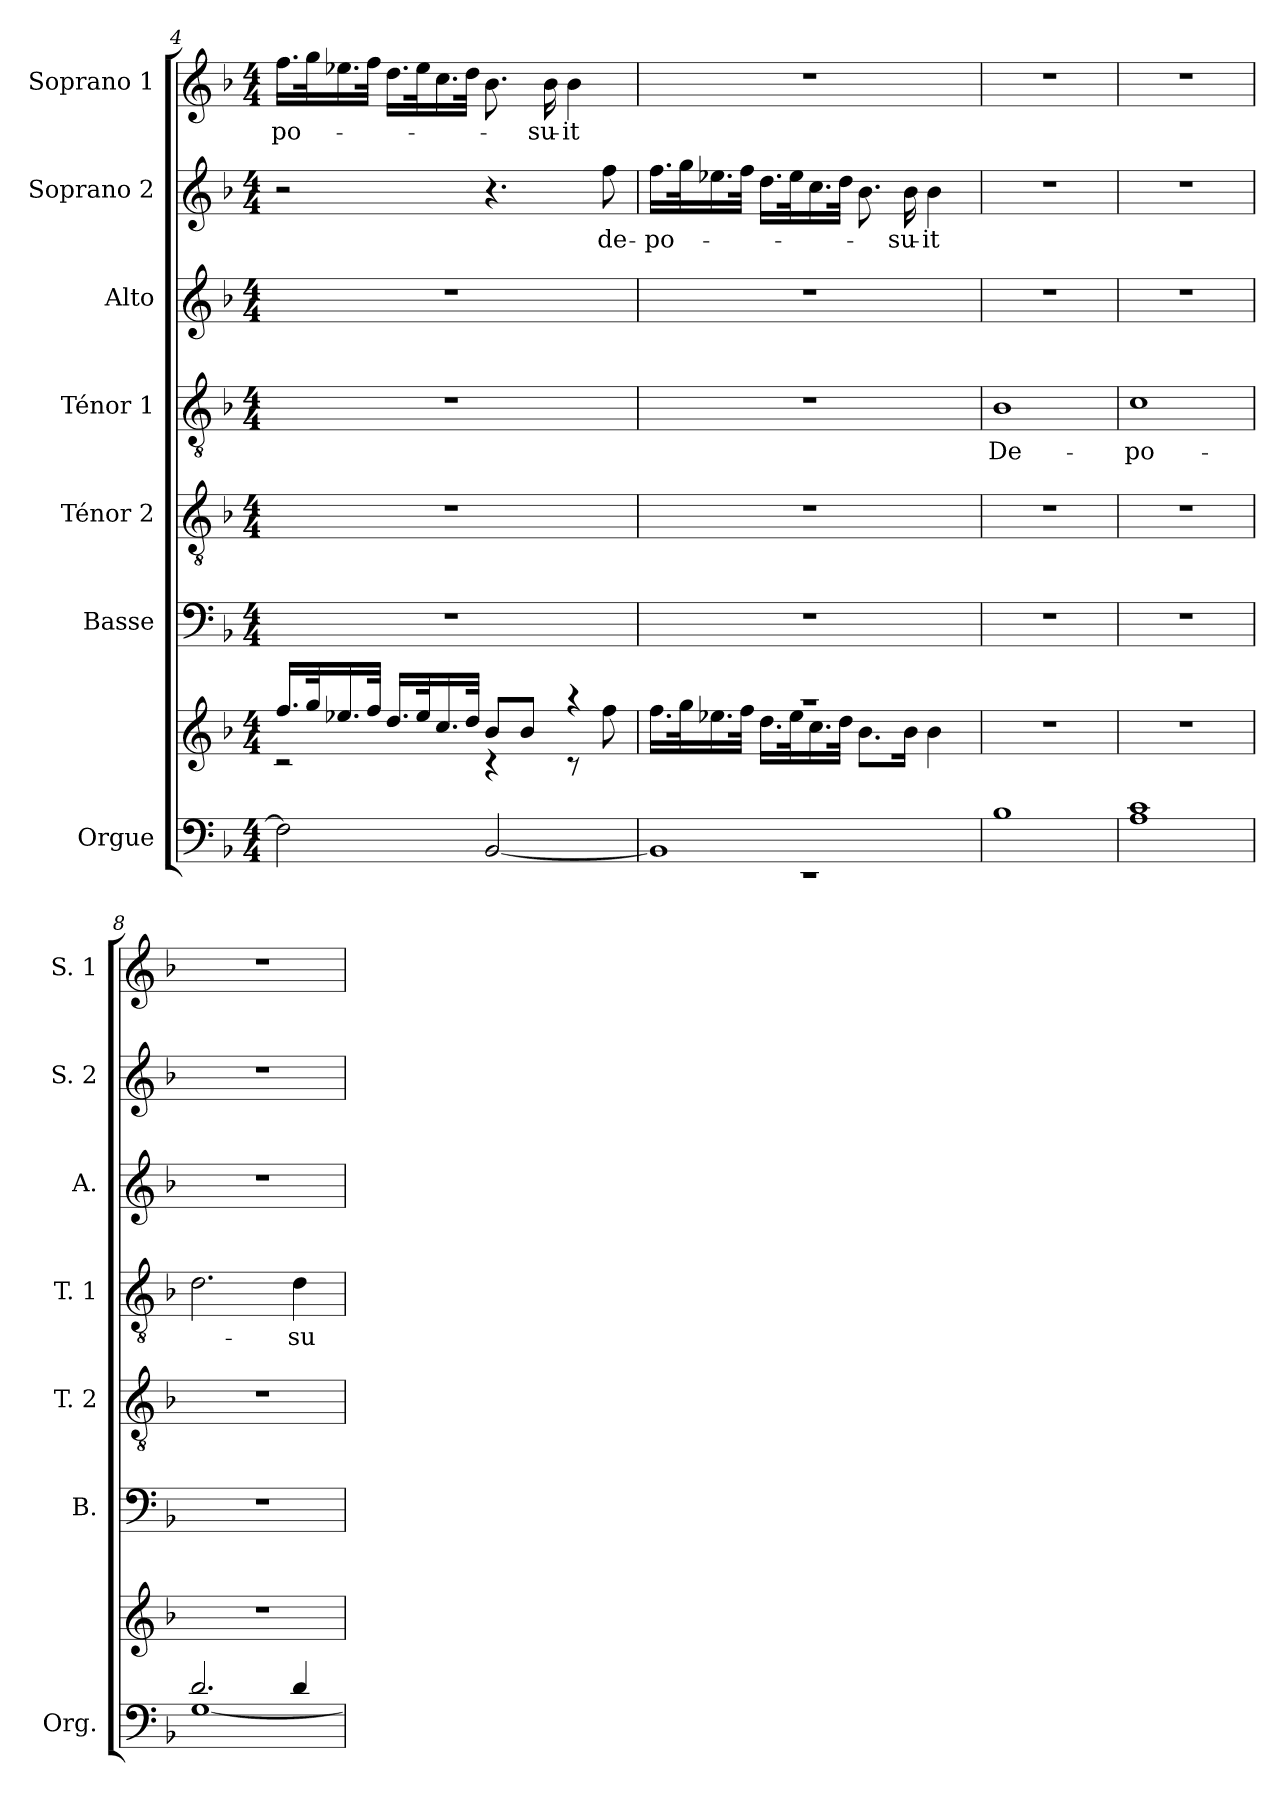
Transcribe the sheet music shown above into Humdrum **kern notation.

**kern	**kern	**kern	**kern	**kern	**text	**kern	**kern	**text	**kern	**text
*part7	*part7	*part6	*part5	*part4	*part4	*part3	*part2	*part2	*part1	*part1
*staff8	*staff7	*staff6	*staff5	*staff4	*staff4	*staff3	*staff2	*staff2	*staff1	*staff1
*I"Orgue	*	*I"Basse	*I"Ténor 2	*I"Ténor 1	*	*I"Alto	*I"Soprano 2	*	*I"Soprano 1	*
*I'Org.	*	*I'B.	*I'T. 2	*I'T. 1	*	*I'A.	*I'S. 2	*	*I'S. 1	*
!!LO:LB:g=z
*clefF4	*clefG2	*clefF4	*clefGv2	*clefGv2	*	*clefG2	*clefG2	*	*clefG2	*
*k[b-]	*k[b-]	*k[b-]	*k[b-]	*k[b-]	*	*k[b-]	*k[b-]	*	*k[b-]	*
*M4/4	*M4/4	*M4/4	*M4/4	*M4/4	*	*M4/4	*M4/4	*	*M4/4	*
=4	=4	=4	=4	=4	=4	=4	=4	=4	=4	=4
*	*^	*	*	*	*	*	*	*	*	*
!	!	!	!	!	!	!	!	!	!	!	!LO:LY:b
2F\]	16.ff/LL	2rc	1r	1r	1r	.	1r	2r	.	16.ff\LL	-po-
.	32gg/K	.	.	.	.	.	.	.	.	32gg\K	.
.	16.ee-X/	.	.	.	.	.	.	.	.	16.ee-X\	.
.	32ff/JJk	.	.	.	.	.	.	.	.	32ff\JJk	.
.	16.dd/LL	.	.	.	.	.	.	.	.	16.dd\LL	.
.	32ee-/K	.	.	.	.	.	.	.	.	32ee-\K	.
.	16.cc/	.	.	.	.	.	.	.	.	16.cc\	.
.	32dd/JJk	.	.	.	.	.	.	.	.	32dd\JJk	.
[<2BB-/	8b-/L	4rc	.	.	.	.	.	4.r	.	8.b-\	.
.	8b-/J	.	.	.	.	.	.	.	.	.	.
!	!	!	!	!	!	!	!	!	!	!	!LO:LY:b
.	.	.	.	.	.	.	.	.	.	16b-\	-su-
!	!	!	!	!	!	!	!	!	!	!	!LO:LY:b
.	4raa	8rc	.	.	.	.	.	.	.	4b-\	-it
!	!	!	!	!	!	!	!	!	!LO:LY:b	!	!
.	.	8ff\	.	.	.	.	.	8ff\	de-	.	.
=5	=5	=5	=5	=5	=5	=5	=5	=5	=5	=5	=5
*^	*	*	*	*	*	*	*	*	*	*	*
!	!	!	!	!	!	!	!	!	!	!LO:LY:b	!	!
1BB-]	1rEE	1raa	16.ff\LL	1r	1r	1r	.	1r	16.ff\LL	-po-	1r	.
.	.	.	32gg\K	.	.	.	.	.	32gg\K	.	.	.
.	.	.	16.ee-X\	.	.	.	.	.	16.ee-X\	.	.	.
.	.	.	32ff\JJk	.	.	.	.	.	32ff\JJk	.	.	.
.	.	.	16.dd\LL	.	.	.	.	.	16.dd\LL	.	.	.
.	.	.	32ee-\K	.	.	.	.	.	32ee-\K	.	.	.
.	.	.	16.cc\	.	.	.	.	.	16.cc\	.	.	.
.	.	.	32dd\JJk	.	.	.	.	.	32dd\JJk	.	.	.
.	.	.	8.b-\L	.	.	.	.	.	8.b-\	.	.	.
!	!	!	!	!	!	!	!	!	!	!LO:LY:b	!	!
.	.	.	16b-\Jk	.	.	.	.	.	16b-\	-su-	.	.
!	!	!	!	!	!	!	!	!	!	!LO:LY:b	!	!
.	.	.	4b-\	.	.	.	.	.	4b-\	-it	.	.
*v	*v	*	*	*	*	*	*	*	*	*	*	*
=6	=6	=6	=6	=6	=6	=6	=6	=6	=6	=6	=6
!	!	!	!	!	!	!LO:LY:b	!	!	!	!	!
*	*v	*v	*	*	*	*	*	*	*	*	*
1B-	1r	1r	1r	1B-	De-	1r	1r	.	1r	.
=7	=7	=7	=7	=7	=7	=7	=7	=7	=7	=7
!	!	!	!	!	!LO:LY:b	!	!	!	!	!
1A 1c	1r	1r	1r	1c	-po-	1r	1r	.	1r	.
=8	=8	=8	=8	=8	=8	=8	=8	=8	=8	=8
*^	*	*	*	*	*	*	*	*	*	*
2.d/	[<1G	1r	1r	1r	2.d\	.	1r	1r	.	1r	.
!	!	!	!	!	!	!LO:LY:b	!	!	!	!	!
4d/	.	.	.	.	4d\	-su-	.	.	.	.	.
*v	*v	*	*	*	*	*	*	*	*	*	*
=	=	=	=	=	=	=	=	=	=	=
*-	*-	*-	*-	*-	*-	*-	*-	*-	*-	*-
